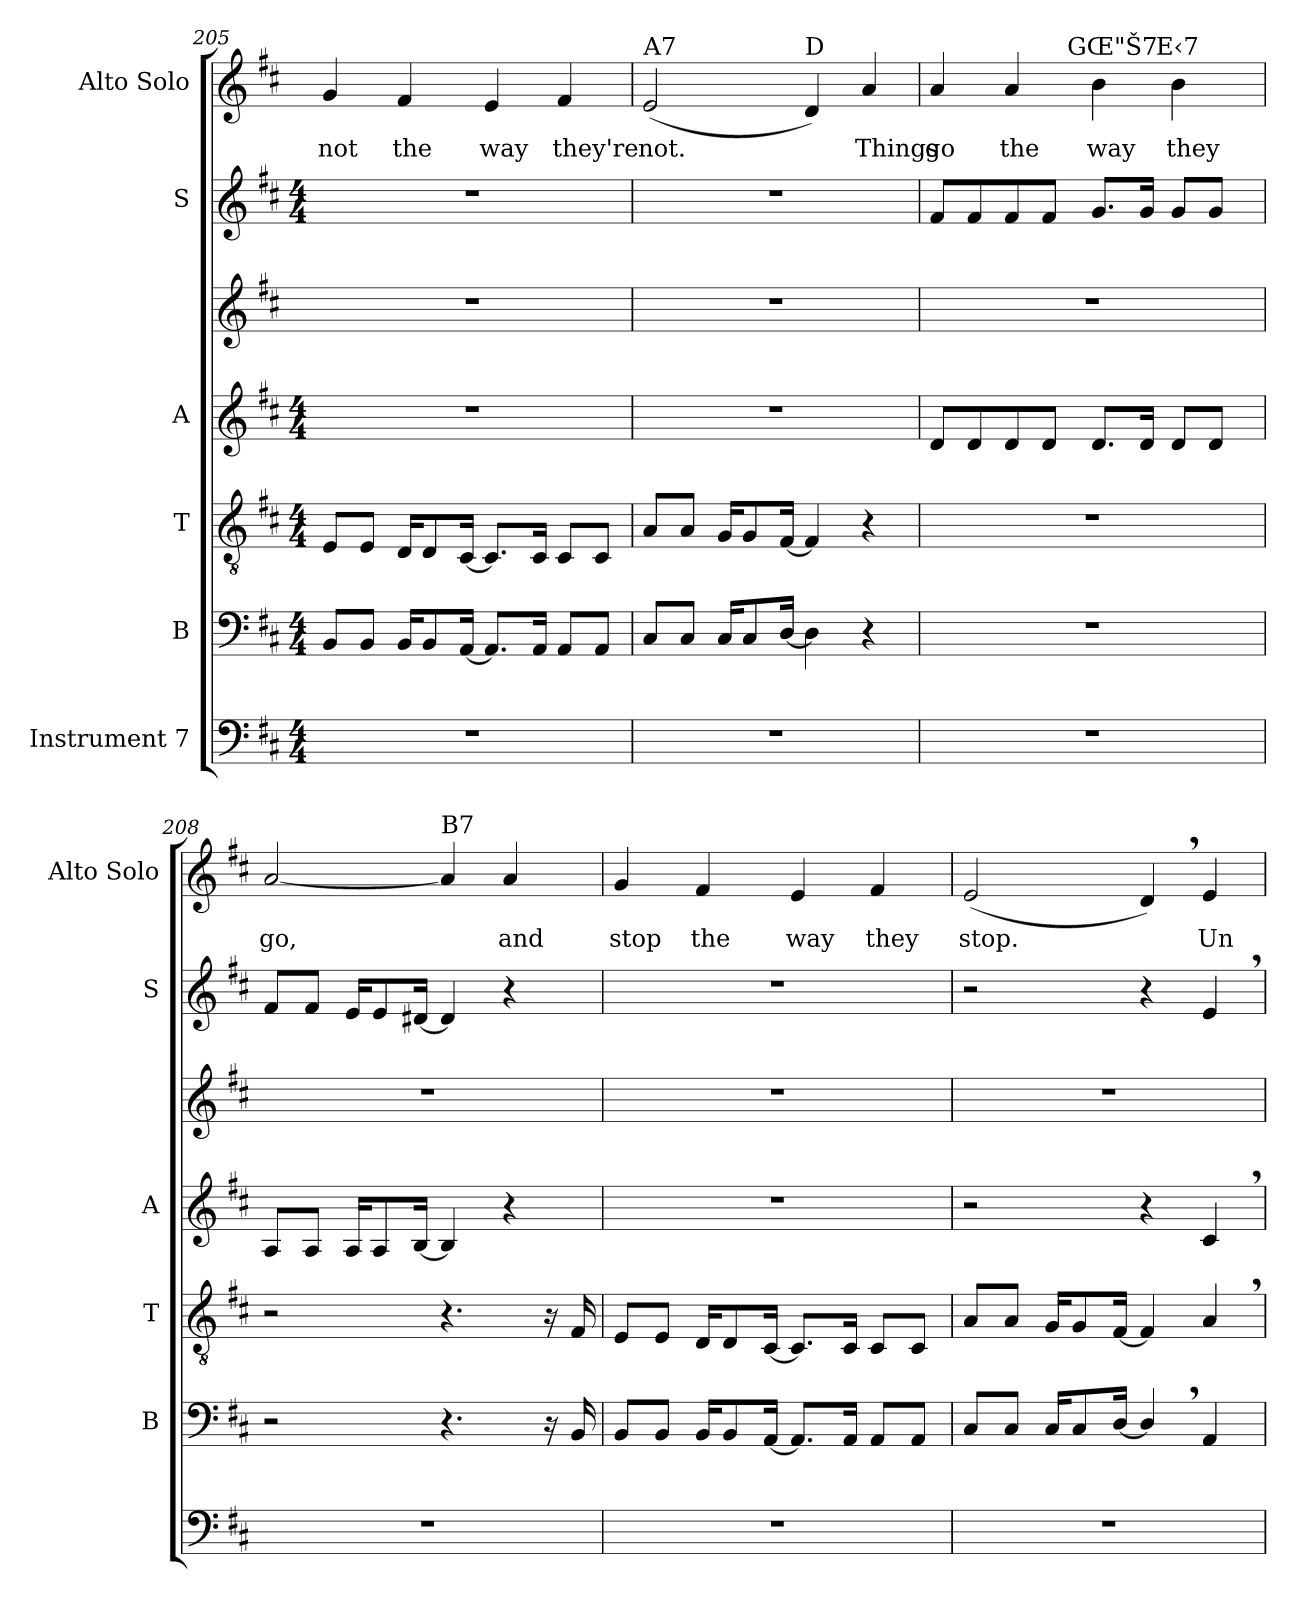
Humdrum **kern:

**kern	**kern	**kern	**kern	**kern	**kern	**kern	**text
*part7	*part6	*part5	*part4	*part3	*part2	*part1	*part1
*staff7	*staff6	*staff5	*staff4	*staff3	*staff2	*staff1	*staff1
*I"Instrument 7	*I"B	*I"T	*I"A	*	*I"S	*I"Alto Solo	*
*	*I'B	*I'T	*I'A	*	*I'S	*I'Alto Solo	*
*clefF4	*clefF4	*clefGv2	*clefG2	*clefG2	*clefG2	*clefG2	*
*k[f#c#]	*k[f#c#]	*k[f#c#]	*k[f#c#]	*k[f#c#]	*k[f#c#]	*k[f#c#]	*
*D:	*D:	*D:	*D:	*D:	*D:	*D:	*
*M4/4	*M4/4	*M4/4	*M4/4	*	*M4/4	*	*
=205	=205	=205	=205	=205	=205	=205	=205
!	!	!	!	!	!	!	!LO:LY:b
1r	8BB/L	8E/L	1r	1r	1r	4g/	not
.	8BB/J	8E/J	.	.	.	.	.
!	!	!	!	!	!	!	!LO:LY:b
.	16BB/KL	16D/KL	.	.	.	4f#/	the
.	8BB/	8D/	.	.	.	.	.
.	[<16AA/Jk	[<16C#/Jk	.	.	.	.	.
!	!	!	!	!	!	!	!LO:LY:b
.	8.AA/L]	8.C#/L]	.	.	.	4e/	way
.	16AA/Jk	16C#/Jk	.	.	.	.	.
!	!	!	!	!	!	!	!LO:LY:b
.	8AA/L	8C#/L	.	.	.	4f#/	they're
.	8AA/J	8C#/J	.	.	.	.	.
!!LO:LB:g=z
=206	=206	=206	=206	=206	=206	=206	=206
!	!	!	!	!	!	!LO:TX:a:t=A7	!
!	!	!	!	!	!	!	!LO:LY:b
1r	8C#/L	8A/L	1r	1r	1r	(<2e/	not.
.	8C#/J	8A/J	.	.	.	.	.
.	16C#/KL	16G/KL	.	.	.	.	.
.	8C#/	8G/	.	.	.	.	.
.	[<16D/Jk	[<16F#/Jk	.	.	.	.	.
!	!	!	!	!	!	!LO:TX:a:t=D	!
.	4D\]	4F#/]	.	.	.	4d/)	.
!	!	!	!	!	!	!	!LO:LY:b
.	4r	4r	.	.	.	4a/	Things
=207	=207	=207	=207	=207	=207	=207	=207
!	!	!	!	!	!	!LO:TX:a:t=D	!
!	!	!	!	!	!	!	!LO:LY:b
*	*	*	*	*	*	*^	*
*	*	*	*	*	*	*	*^	*
1r	1r	1r	8d/L	1r	8f#/L	4a/	4..ryy	2ryy	go
.	.	.	8d/	.	8f#/	.	.	.	.
!	!	!	!	!	!	!	!	!	!LO:LY:b
.	.	.	8d/	.	8f#/	4a/	.	.	the
.	.	.	8d/J	.	8f#/J	.	.	.	.
!	!	!	!	!	!	!	!LO:TX:a:t=GŒ"Š7	!	!
.	.	.	.	.	.	.	2ryy	.	.
!	!	!	!	!	!	!	!	!	!LO:LY:b
.	.	.	8.d/L	.	8.g/L	4b\	.	8..ryy	way
.	.	.	16d/Jk	.	16g/Jk	.	.	.	.
!	!	!	!	!	!	!	!	!LO:TX:a:t=E‹7	!
.	.	.	.	.	.	.	.	4ryy	.
!	!	!	!	!	!	!	!	!	!LO:LY:b
.	.	.	8d/L	.	8g/L	4b\	.	.	they
.	.	.	8d/J	.	8g/J	.	.	.	.
.	.	.	.	.	.	.	16ryy	.	.
.	.	.	.	.	.	.	.	32ryy	.
=208	=208	=208	=208	=208	=208	=208	=208	=208	=208
!	!	!	!	!	!	!LO:TX:a:t=F©‹	!	!	!
!	!	!	!	!	!	!	!	!	!LO:LY:b
*	*	*	*	*	*	*v	*v	*v	*
1r	2r	2r	8A/L	1r	8f#/L	[<2a/	go,
.	.	.	8A/J	.	8f#/J	.	.
.	.	.	16A/KL	.	16e/KL	.	.
.	.	.	8A/	.	8e/	.	.
.	.	.	[<16B/Jk	.	[<16d#X/Jk	.	.
!	!	!	!	!	!	!LO:TX:a:t=B7	!
.	4.r	4.r	4B/]	.	4d#/]	4a/]	.
!	!	!	!	!	!	!	!LO:LY:b
.	.	.	4r	.	4r	4a/	and
.	16rC	16rA	.	.	.	.	.
.	16BB/	16F#/	.	.	.	.	.
!!LO:PB:g=z
=209	=209	=209	=209	=209	=209	=209	=209
!	!	!	!	!	!	!	!LO:LY:b
1r	8BB/L	8E/L	1r	1r	1r	4g/	stop
.	8BB/J	8E/J	.	.	.	.	.
!	!	!	!	!	!	!	!LO:LY:b
.	16BB/KL	16D/KL	.	.	.	4f#/	the
.	8BB/	8D/	.	.	.	.	.
.	[<16AA/Jk	[<16C#/Jk	.	.	.	.	.
!	!	!	!	!	!	!	!LO:LY:b
.	8.AA/L]	8.C#/L]	.	.	.	4e/	way
.	16AA/Jk	16C#/Jk	.	.	.	.	.
!	!	!	!	!	!	!	!LO:LY:b
.	8AA/L	8C#/L	.	.	.	4f#/	they
.	8AA/J	8C#/J	.	.	.	.	.
=210	=210	=210	=210	=210	=210	=210	=210
!	!	!	!	!	!	!	!LO:LY:b
1r	8C#/L	8A/L	2r	1r	2r	(<2e/	stop.
.	8C#/J	8A/J	.	.	.	.	.
.	16C#/KL	16G/KL	.	.	.	.	.
.	8C#/	8G/	.	.	.	.	.
.	[<16D/Jk	[<16F#/Jk	.	.	.	.	.
.	4D,>/]	4F#/]	4r	.	4r	4d,>/)	.
!	!	!	!	!	!	!	!LO:LY:b
.	4AA/	4A,>/	4c#,>/	.	4e,>/	4e/	Un-
=	=	=	=	=	=	=	=
*-	*-	*-	*-	*-	*-	*-	*-
